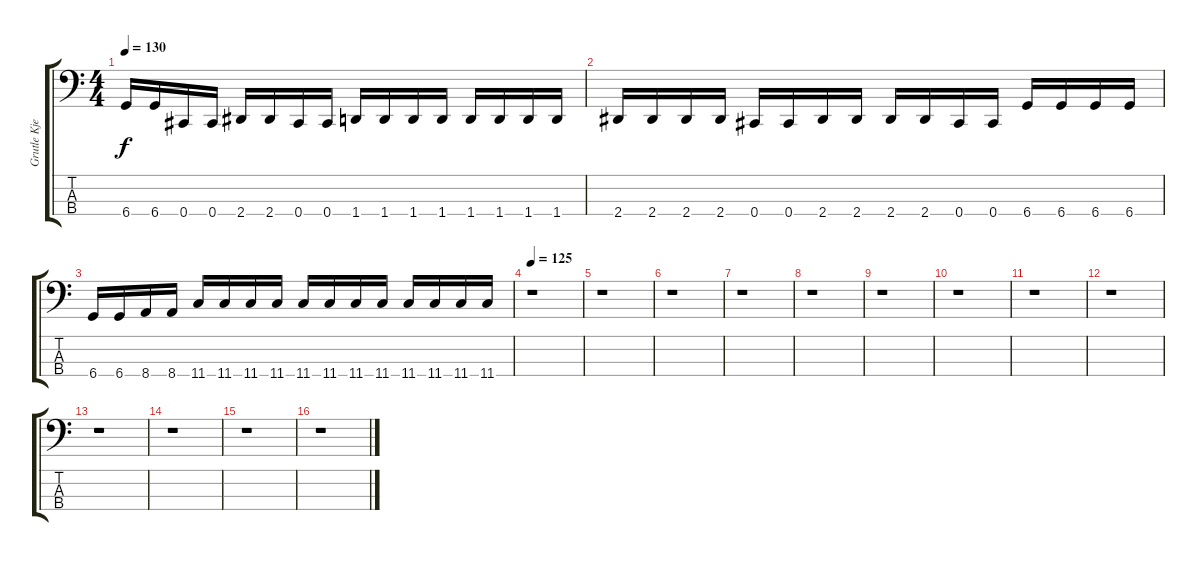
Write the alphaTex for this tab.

\track ("Grutle Kjellson" "Grutle Kje") {instrument electricbasspick}
\staff {score tabs}
\tuning (E2 B1 Gb1 Db1) {hide}
\ts (4 4)
\tempo 130
\clef f4
\ks c
6.4.16{dy f} 6.4.16 0.4.16 0.4.16 2.4.16 2.4.16 0.4.16 0.4.16 1.4.16 1.4.16 1.4.16 1.4.16 1.4.16 1.4.16 1.4.16 1.4.16 |
2.4.16 2.4.16 2.4.16 2.4.16 0.4.16 0.4.16 2.4.16 2.4.16 2.4.16 2.4.16 0.4.16 0.4.16 6.4.16 6.4.16 6.4.16 6.4.16 |
6.4.16 6.4.16 8.4.16 8.4.16 11.4.16 11.4.16 11.4.16 11.4.16 11.4.16 11.4.16 11.4.16 11.4.16 11.4.16 11.4.16 11.4.16 11.4.16 |
\tempo 125
r.1 |
r.1 |
r.1 |
r.1 |
r.1 |
r.1 |
r.1 |
r.1 |
r.1 |
r.1 |
r.1 |
r.1 |
r.1
